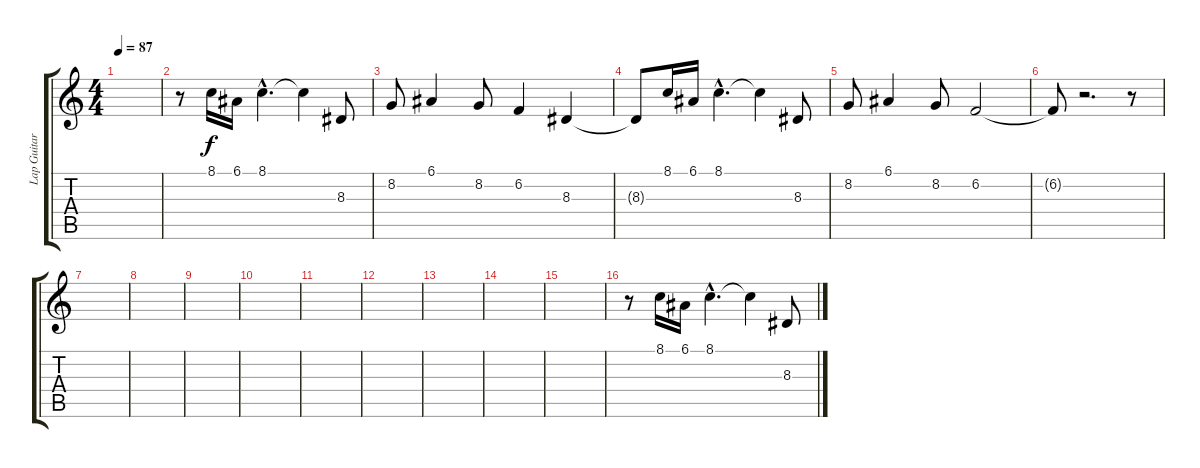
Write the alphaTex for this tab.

\track ("Lap Guitar Delay 1" "Lap Guitar") {instrument lead8bassandlead}
\staff {score tabs}
\tuning (E4 B3 G3 D3 A2 E2) {hide}
\ts (4 4)
\tempo 87
\clef g2
\ks c
|
r.8 8.1.16 6.1.16 8.1{hac}.4{d} 8.1{t}.4 8.3.8 |
8.2.8 6.1.4 8.2.8 6.2.4 8.3.4 |
8.3{t}.8 8.1.16 6.1.16 8.1{hac}.4{d} 8.1{t}.4 8.3.8 |
8.2.8 6.1.4 8.2.8 6.2.2 |
6.2{t}.8 r.2{d} r.8 |
|
|
|
|
|
|
|
|
|
r.8 8.1.16 6.1.16 8.1{hac}.4{d} 8.1{t}.4 8.3.8
